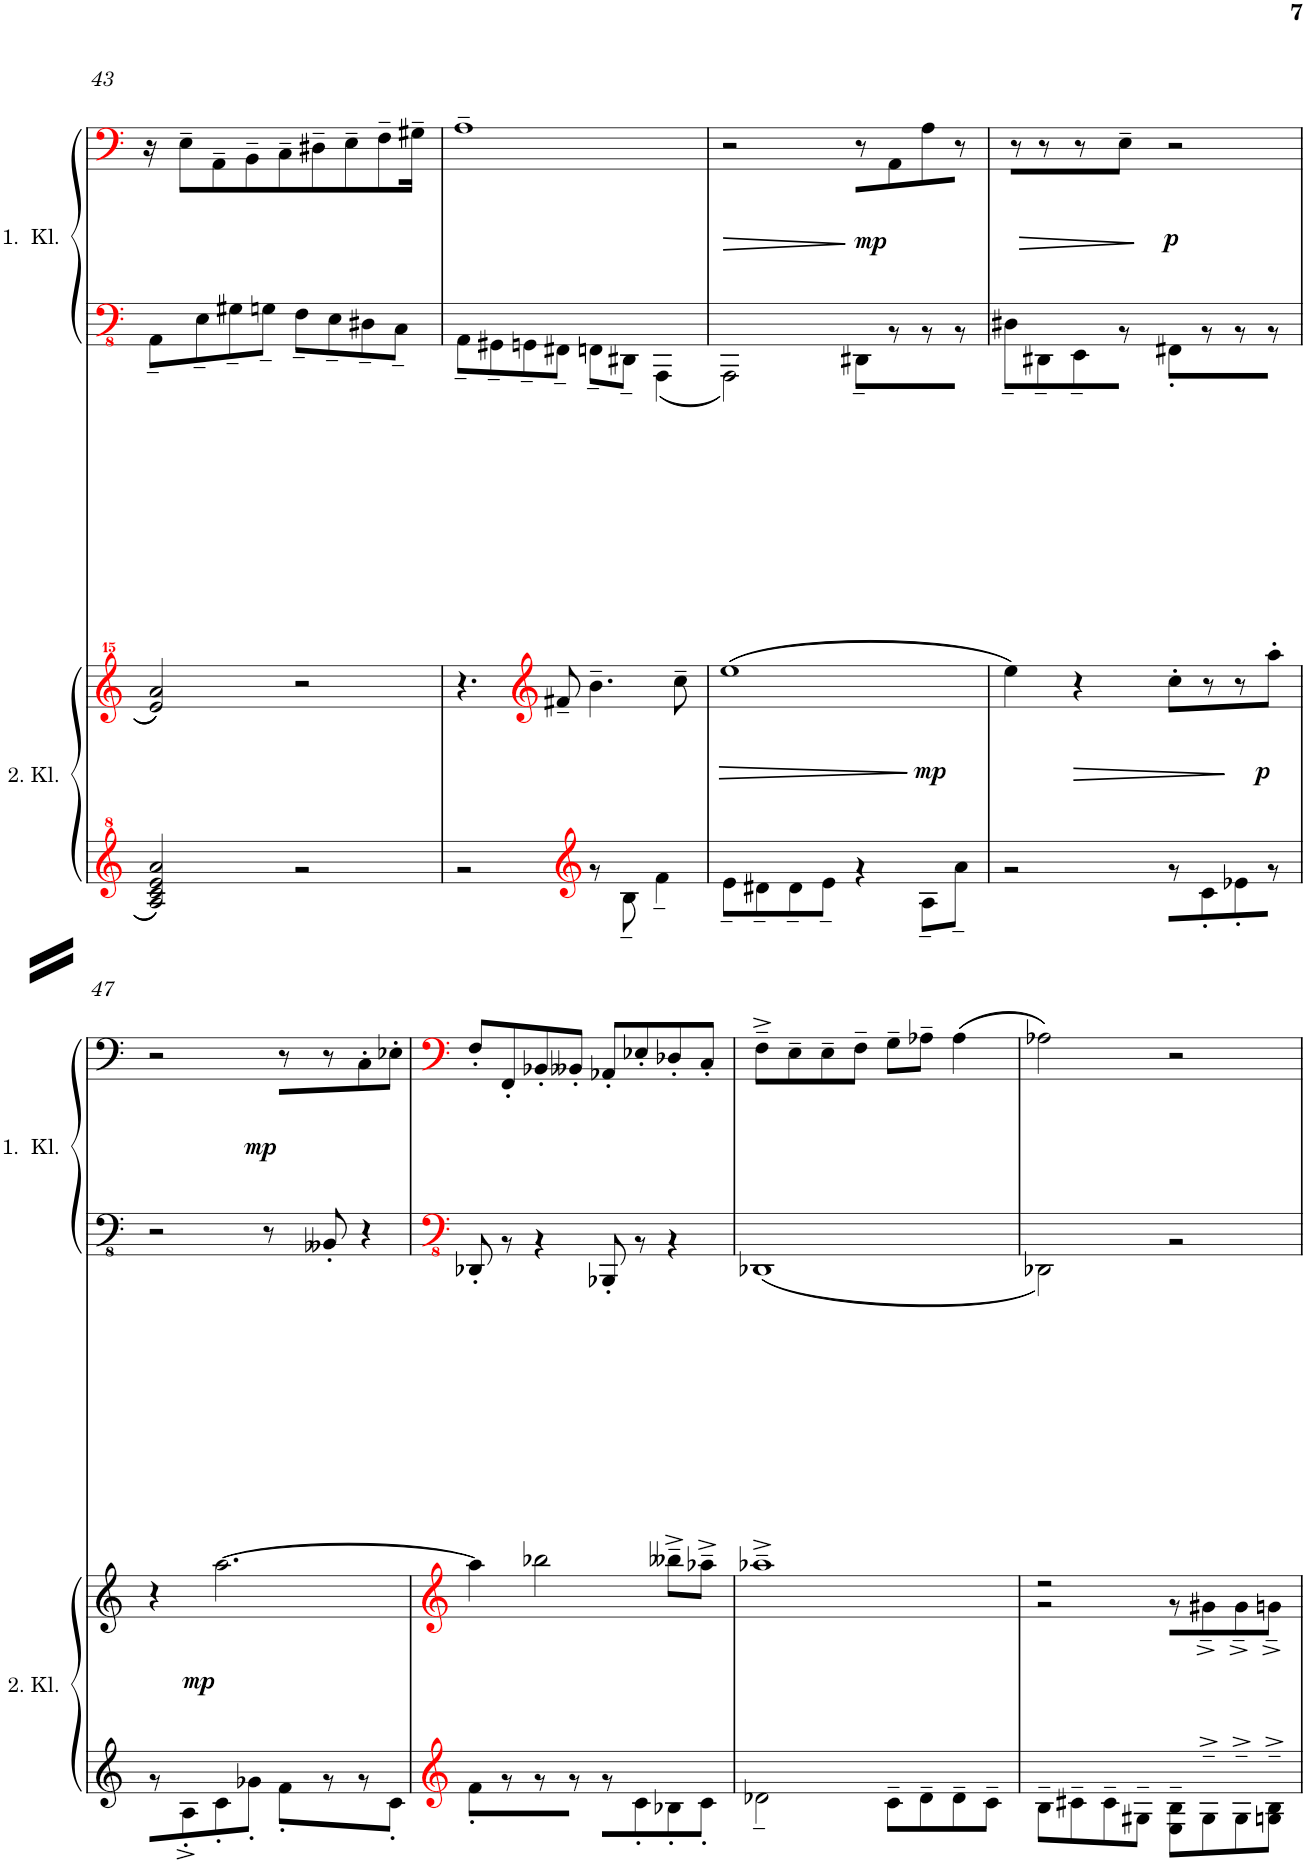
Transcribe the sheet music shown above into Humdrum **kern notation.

**kern	**kern	**dynam	**kern	**kern	**dynam
*part2	*part2	*part2	*part1	*part1	*part1
*staff4	*staff3	*staff3/4	*staff2	*staff1	*staff1/2
*I"2. Kl.	*	*	*I"1. Kl.	*	*
*I'2. Kl.	*	*	*I'1.  Kl.	*	*
!!LO:PB:g=z
*clefG^2	*clefG^^2	*	*clefFv4	*clefF4	*
*k[]	*k[]	*	*k[]	*k[]	*
*M2/2	*M2/2	*	*M2/2	*M2/2	*
*met(c|)	*met(c|)	*	*met(c|)	*met(c|)	*
=43	=43	=43	=43	=43	=43
*^	*	*	*^	*	*
1ryy	2a/ 2cc/ 2ee/ 2aa/	2eee/ 2aaa/	.	1ryy	8AAA~\L	16r	.
.	.	.	.	.	.	8E~\L	.
.	.	.	.	.	8EE~\	.	.
.	.	.	.	.	.	8AA~\	.
.	.	.	.	.	8GG#X~\	.	.
.	.	.	.	.	.	8BB~\	.
.	.	.	.	.	8GGn~\J	.	.
.	.	.	.	.	.	8C~\	.
.	2r	2r	.	.	8FF~\L	.	.
.	.	.	.	.	.	8D#X~\	.
.	.	.	.	.	8EE~\	.	.
.	.	.	.	.	.	8E~\	.
.	.	.	.	.	8DD#X~\	.	.
.	.	.	.	.	.	8F~\	.
.	.	.	.	.	8CC~\J	.	.
.	.	.	.	.	.	16G#X~\Jk	.
=44	=44	=44	=44	=44	=44	=44	=44
1ryy	2r	4.r	.	1ryy	8AAA~\L	1A~	.
.	.	.	.	.	8GGG#X~\	.	.
.	.	.	.	.	8GGGn~\	.	.
*	*	*clefG2	*	*	*	*	*
.	.	8f#X~/	.	.	8FFF#X~\J	.	.
*clefG2	*	*	*	*	*	*	*
.	8r	4.b~\	.	.	8FFFn~\L	.	.
.	8B~\	.	.	.	8DDD#X~\J	.	.
.	4f~\	.	.	.	4AAAA\	.	.
.	.	8cc~\	.	.	.	.	.
=45	=45	=45	=45	=45	=45	=45	=45
!	!	!	!	!	!	!	!LO:HP:b
1ryy	8e~\L	(1ee	.	1ryy	2AAAA\	2r	>
.	8d#X~\	.	.	.	.	.	.
.	8d#~\	.	.	.	.	.	.
.	8e~\J	.	.	.	.	.	.
!	!	!	!	!	!	!	!LO:DY:n=1:b
.	4r	.	.	.	8DDD#X~\L	8r	] mp
.	.	.	.	.	8r	8AA\	.
!	!	!	!LO:DY:a=2	!	!	!	!
.	8A~\L	.	mp	.	8r	8A\	.
.	8a~\J	.	.	.	8r	8r	.
=46	=46	=46	=46	=46	=46	=46	=46
1ryy	2r	4ee\)	.	1ryy	8DD#X~\L	8r	.
.	.	.	.	.	8DDD#X~\	8r	.
!	!	!	!LO:HP:b	!	!	!	!
.	.	4r	>	.	8EEE~\	8r	.
.	.	.	.	.	8r	8E~>\J	.
!	!	!	!	!	!	!	!LO:DY:a=2
.	8r	8cc'\L	.	.	8FFF#X'\L	2r	p
.	8c'\	8r	.	.	8r	.	.
.	8e-X'\	8r	]	.	8r	.	.
!	!	!	!LO:DY:b	!	!	!	!
.	8r	8aa'\J	p	.	8r	.	.
*	*	*	*	*v	*v	*	*
!!LO:LB:g=z
=47	=47	=47	=47	=47	=47	=47
1ryy	8r	4r	.	2r	2r	.
.	8A'^\	.	.	.	.	.
!	!	!	!LO:DY:b	!	!	!
.	8c'\	[2.aa\	mp	.	.	.
.	8g-X'\J	.	.	.	.	.
!	!	!	!	!	!	!LO:DY:a=2
.	8f'\L	.	.	8r	8r	mp
.	8r	.	.	8BBB--X'/	8r	.
.	8r	.	.	4r	8C'>\	.
.	8c'\J	.	.	.	8E-X'>\J	.
=48	=48	=48	=48	=48	=48	=48
*	*	*	*	*^	*	*
1ryy	8f'\L	4aa\]	.	1ryy	8DDD-X'</	8F'</L	.
.	8r	.	.	.	8r	8FF'</	.
.	8r	2bb-X\	.	.	4r	8BB-X'</	.
.	8r	.	.	.	.	8BB--X'</J	.
.	8r	.	.	.	8BBBB-X'</	8AA-X'</L	.
.	8c'\	.	.	.	8r	8E-X'</	.
.	8B-X'\	8bb--X~^\L	.	.	4r	8D-X'</	.
.	8c'\J	8aa-X~^\J	.	.	.	8C'</J	.
=49	=49	=49	=49	=49	=49	=49	=49
1ryy	2d-X~\	1aa-X~^	.	1ryy	1DDD-X	8F~>^>\L	.
.	.	.	.	.	.	8E~>\	.
.	.	.	.	.	.	8E~>\	.
.	.	.	.	.	.	8F~>\J	.
.	8c~>\L	.	.	.	.	8G~>\L	.
.	8d-~>\	.	.	.	.	8A-X~>\J	.
.	8d-~>\	.	.	.	.	(4A-\	.
.	8c~>\J	.	.	.	.	.	.
=50	=50	=50	=50	=50	=50	=50	=50
*	*	*^	*	*	*	*	*
1ryy	8B~>\L	2r	2r	.	1ryy	2DDD-X\	2A-X\)	.
.	8c#X~>\	.	.	.	.	.	.	.
.	8c#~>\	.	.	.	.	.	.	.
.	8G#X~>\J	.	.	.	.	.	.	.
.	8E\~> 8B\~>L	8ryy	8r	.	.	2r	2r	.
.	8G#~>^>\	8ryy	8g#X~^\	.	.	.	.	.
.	8G#~>^>\	8ryy	8g#~^\	.	.	.	.	.
.	8Gn\~>^> 8B\~>^>J	8ryy	8gn~^\J	.	.	.	.	.
*v	*v	*	*	*	*v	*v	*	*
*	*v	*v	*	*	*	*
=	=	=	=	=	=
*-	*-	*-	*-	*-	*-
